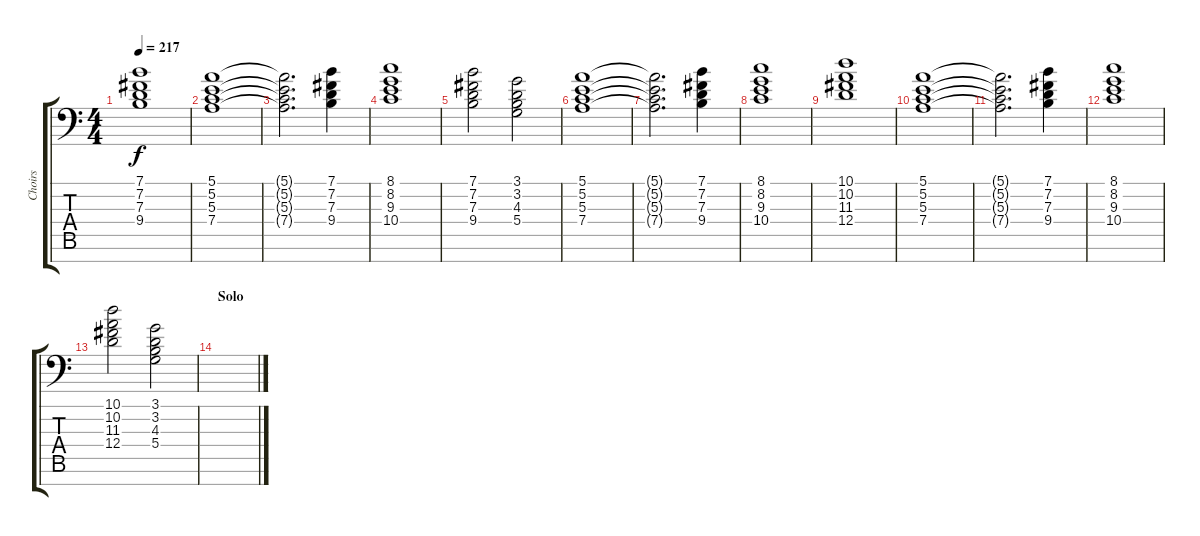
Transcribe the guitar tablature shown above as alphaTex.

\track ("Choirs" "Choirs") {instrument choiraahs}
\staff {score tabs}
\tuning (E4 B3 G3 D3 A2 E2 A1) {hide}
\ts (4 4)
\tempo 217
\clef f4
\ks c
(7.1 7.2 7.3 9.4).1{dy f} |
(5.1 5.2 5.3 7.4).1 |
(5.1{t} 5.2{t} 5.3{t} 7.4{t}).2{d} (7.1 7.2 7.3 9.4).4 |
(8.1 8.2 9.3 10.4).1 |
(7.1 7.2 7.3 9.4).2 (3.1 3.2 4.3 5.4).2 |
(5.1 5.2 5.3 7.4).1 |
(5.1{t} 5.2{t} 5.3{t} 7.4{t}).2{d} (7.1 7.2 7.3 9.4).4 |
(8.1 8.2 9.3 10.4).1 |
(10.1 10.2 11.3 12.4).1 |
(5.1 5.2 5.3 7.4).1 |
(5.1{t} 5.2{t} 5.3{t} 7.4{t}).2{d} (7.1 7.2 7.3 9.4).4 |
(8.1 8.2 9.3 10.4).1 |
(10.1 10.2 11.3 12.4).2 (3.1 3.2 4.3 5.4).2 |
\section ("" "Solo")
